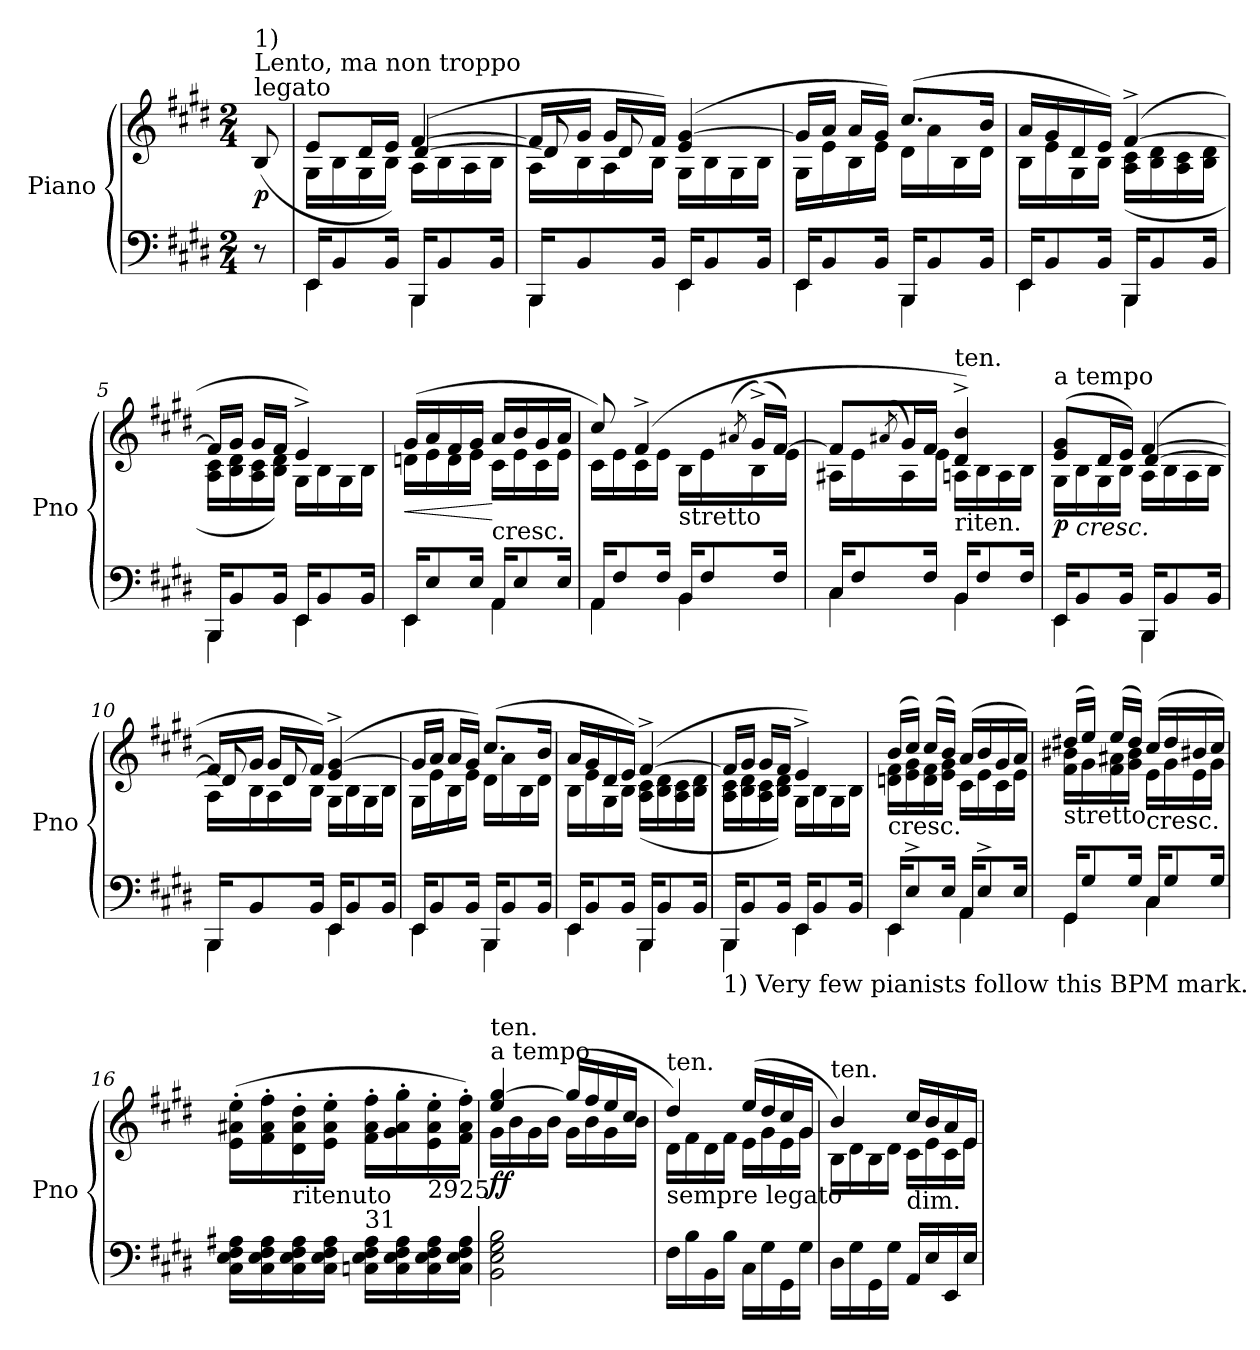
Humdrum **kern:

**kern	**kern	**dynam
*part1	*part1	*part1
*staff2	*staff1	*staff1/2
*I"Piano	*	*
*I'Pno	*	*
*clefF4	*clefG2	*
*k[f#c#g#d#]	*k[f#c#g#d#]	*
*E:	*E:	*
*M2/4	*M2/4	*
*MM100	*MM100	*
=	=	=
!	!LO:TX:a:t=legato	!
!	!LO:TX:a:t=Lento, ma non troppo	!
!	!LO:TX:a:t=1)	!
!	!	!LO:DY:b
8r	(8B/	p
=1	=1	=1
*^	*^	*
*	*	*	*^	*
16EE/KL	4EE\	8e/L	16G#\LL	4ryy	.
8BB/	.	.	16B\	.	.
.	.	16d#/L	16G#\	.	.
16BB/Jk	.	16e/JJ)	16B\JJ	.	.
16BBB/KL	4BBB\	([4f#/	16A\LL	[4d#/	.
8BB/	.	.	16B\	.	.
.	.	.	16A\	.	.
16BB/Jk	.	.	16B\JJ	.	.
=2	=2	=2	=2	=2	=2
16BBB/KL	4BBB\	16f#/LL]	16A\LL	8d#/]	.
8BB/	.	16g#/JJ	16B\	.	.
.	.	16g#/LL	16A\	8d#/	.
16BB/Jk	.	16f#/JJ)	16B\JJ	.	.
16EE/KL	4EE\	(4e/ [4g#/	16G#\LL	4ryy	.
8BB/	.	.	16B\	.	.
.	.	.	16G#\	.	.
16BB/Jk	.	.	16B\JJ	.	.
*	*	*	*v	*v	*
=3	=3	=3	=3	=3
16EE/KL	4EE\	16g#/LL]	16G#\LL	.
8BB/	.	16a/JJ	16e\	.
.	.	16a/LL	16B\	.
16BB/Jk	.	16g#/JJ)	16e\JJ	.
16BBB/KL	4BBB\	(8.cc#/L	16d#\LL	.
8BB/	.	.	16a\	.
.	.	.	16B\	.
16BB/Jk	.	16b/Jk	16d#\JJ	.
=4	=4	=4	=4	=4
16EE/KL	4EE\	16a/LL	16B\LL	.
8BB/	.	16g#/	16e\	.
.	.	16d#/	16G#\	.
16BB/Jk	.	16e/JJ)	16B\JJ	.
16BBB/KL	4BBB\	([4f#^/	(16A\ 16c#\LL	.
8BB/	.	.	16B\ 16d#\	.
.	.	.	16A\ 16c#\	.
16BB/Jk	.	.	16B\ 16d#\JJ	.
!!LO:LB:g=z	!!
=5	=5	=5	=5	=5
16BBB/KL	4BBB\	16f#/LL]	16A\ 16c#\LL	.
8BB/	.	16g#/JJ	16B\ 16d#\	.
.	.	16g#/LL	16A\ 16c#\	.
16BB/Jk	.	16f#/JJ	16B\ 16d#\JJ)	.
16EE/KL	4EE\	4e^/)	16G#\LL	.
8BB/	.	.	16B\	.
.	.	.	16G#\	.
16BB/Jk	.	.	16B\JJ	.
=6	=6	=6	=6	=6
!	!	!	!	!LO:HP:b
16EE/KL	4EE\	(16g#/LL	16dn\LL	<
8E/	.	16a/	16e\	.
.	.	16f#/	16d\	.
16E/Jk	.	16g#/JJ	16e\JJ	.
!	!	!LO:TX:b:t=cresc.	!	!
16AA/KL	4AA\	16a/LL	16c#\LL	[
8E/	.	16b/	16e\	.
.	.	16g#/	16c#\	.
16E/Jk	.	16a/JJ	16e\JJ	.
=7	=7	=7	=7	=7
16AA/KL	4AA\	8cc#/)	16c#\LL	.
8F#/	.	.	16e\	.
.	.	(4f#^/	16c#\	.
16F#/Jk	.	.	16e\JJ	.
!	!	!	!LO:TX:b:t=stretto	!
16BB/KL	4BB\	.	16B\LL	.
8F#/	.	.	16e\	.
.	.	(8qa#X/	.	.
.	.	(16g#^/LL)	16B\	.
16F#/Jk	.	[16f#/JJ)	16e\JJ	.
=8	=8	=8	=8	=8
16C#/KL	4C#\	8f#/L]	16A#X\LL	.
8F#/	.	.	16e\	.
.	.	(8qa#X/	.	.
.	.	16g#/L)	16A#\	.
16F#/Jk	.	16f#/JJ	16e\JJ	.
!	!	!LO:TX:a:t=ten.	!	!
!	!	!LO:TX:b:t=riten.	!	!
16BB/KL	4BB\	4d#/^ 4b/^)	16An\LL	.
8F#/	.	.	16B\	.
.	.	.	16A\	.
16F#/Jk	.	.	16B\JJ	.
!!LO:LB:g=z
=9	=9	=9	=9	=9
*	*	*	*^	*
!	!	!LO:TX:a:t=a tempo	!	!	!
!	!	!	!	!	!LO:DY:b
16EE/KL	4EE\	(8e/ 8g#/L	16G#\LL	4ryy	p
!	!	!	!	!	!LO:HP:b
8BB/	.	.	16B\	.	<
.	.	16d#/L	16G#\	.	.
16BB/Jk	.	16e/JJ)	16B\JJ	.	.
16BBB/KL	4BBB\	([4f#/	16A\LL	[4d#/	.
8BB/	.	.	16B\	.	.
.	.	.	16A\	.	.
16BB/Jk	.	.	16B\JJ	.	.
=10	=10	=10	=10	=10	=10
16BBB/KL	4BBB\	16f#/LL]	16A\LL	8d#/]	.
8BB/	.	16g#/JJ	16B\	.	.
.	.	16g#/LL	16A\	8d#/	.
16BB/Jk	.	16f#/JJ)	16B\JJ	.	.
16EE/KL	4EE\	(4e/^ [4g#/^	16G#\LL	4ryy	.
8BB/	.	.	16B\	.	.
.	.	.	16G#\	.	.
16BB/Jk	.	.	16B\JJ	.	.
*	*	*	*v	*v	*
=11	=11	=11	=11	=11
16EE/KL	4EE\	16g#/LL]	16G#\LL	.
8BB/	.	16a/JJ	16e\	.
.	.	16a/LL	16B\	.
16BB/Jk	.	16g#/JJ)	16e\JJ	.
16BBB/KL	4BBB\	(8.cc#/L	16d#\LL	.
8BB/	.	.	16a\	.
.	.	.	16B\	.
16BB/Jk	.	16b/Jk	16d#\JJ	.
=12	=12	=12	=12	=12
16EE/KL	4EE\	16a/LL	16B\LL	.
8BB/	.	16g#/	16e\	.
.	.	16d#/	16G#\	.
16BB/Jk	.	16e/JJ)	16B\JJ	.
16BBB/KL	4BBB\	([4f#^/	(16A\ 16c#\LL	.
8BB/	.	.	16B\ 16d#\	.
.	.	.	16A\ 16c#\	.
16BB/Jk	.	.	16B\ 16d#\JJ	.
!!LO:LB:g=z	!!
=13	=13	=13	=13	=13
!LO:TX:b:t=1) Very few pianists follow this BPM mark.	!	!	!	!
16BBB/KL	4BBB\	16f#/LL]	16A\ 16c#\LL	.
8BB/	.	16g#/JJ	16B\ 16d#\	.
.	.	16g#/LL	16A\ 16c#\	.
16BB/Jk	.	16f#/JJ	16B\ 16d#\JJ)	.
16EE/KL	4EE\	4e^/)	16G#\LL	.
8BB/	.	.	16B\	.
.	.	.	16G#\	.
16BB/Jk	.	.	16B\JJ	.
=14	=14	=14	=14	=14
!	!	!LO:TX:b:t=cresc.	!	!
16EE/KL	4EE\	(16b/LL	16dn\ 16f#\LL	.
8E^/	.	16cc#/JJ)	16e\ 16g#\	.
.	.	(16cc#/LL	16d\ 16f#\	.
16E/Jk	.	16b/JJ)	16e\ 16g#\JJ	.
16AA/KL	4AA\	(16a/LL	16c#\LL	.
8E^/	.	16b/	16e\	.
.	.	16g#/	16c#\	.
16E/Jk	.	16a/JJ)	16e\JJ	.
=15	=15	=15	=15	=15
!	!	!LO:TX:b:t=stretto	!	!
16GG#/KL	4GG#\	(16dd#X/LL	16f#\ 16b#X\LL	.
8G#/	.	16ee/JJ)	16g#\	.
.	.	(16ee/LL	16f#\ 16a#X\	.
16G#/Jk	.	16dd#/JJ)	16g#\ 16b#\JJ	.
!	!	!LO:TX:b:t=cresc.	!	!
16C#/KL	4C#\	(16cc#/LL	16e\LL	.
8G#/	.	16dd#/	16g#\	.
.	.	16b#X/	16e\	.
16G#/Jk	.	16cc#/JJ)	16g#\JJ	.
*v	*v	*	*	*
=16	=16	=16	=16
!	!LO:TX:a:t=con forza	!	!
*	*v	*v	*
16C#\ 16E\ 16F#\ 16A#X\LL	(16e\' 16a#X\' 16ee\'LL	.
16C#\ 16E\ 16F#\ 16A#\	16f#\' 16a#\' 16ff#\'	.
!	!LO:TX:b:t=ritenuto	!
16C#\ 16E\ 16F#\ 16A#\	16d#\' 16a#\' 16dd#\'	.
16C#\ 16E\ 16F#\ 16A#\JJ	16e\' 16a#\' 16ee\'JJ	.
!	!LO:TX:b:t=31	!
16Cn\ 16E\ 16F#\ 16A#\LL	16f#\' 16a#\' 16ff#\'LL	.
16C\ 16E\ 16F#\ 16A#\	16g#\' 16a#\' 16gg#\'	.
!	!LO:TX:b:t=29	!
16C\ 16E\ 16F#\ 16A#\	16e\' 16a#\' 16ee\'	.
!	!LO:TX:b:t=25	!
16C\ 16E\ 16F#\ 16A#\JJ	16f#\' 16a#\' 16ff#\'JJ)	.
!!LO:PB:g=z
=17	=17	=17
*	*^	*
!	!LO:TX:a:t=a tempo	!	!
!	!LO:TX:a:t=ten.	!	!
!	!	!	!LO:DY:b
2BB\ 2E\ 2G#\ 2B\	4ee/ [4gg#/	16g#\LL	ff
.	.	16b\	.
.	.	16g#\	.
.	.	16b\JJ	.
.	(16gg#/LL]	16g#\LL	.
.	16ff#/	16b\	.
.	16ee/	16g#\	.
.	16cc#/JJ	16b\JJ	[
=18	=18	=18	=18
!	!LO:TX:a:t=ten.	!	!
!	!LO:TX:b:t=sempre legato	!	!
16F#\LL	4dd#/)	16d#\LL	.
16B\	.	16f#\	.
16BB\	.	16d#\	.
16B\JJ	.	16f#\JJ	.
16C#\LL	(16ee/LL	16e\LL	.
16G#\	16dd#/	16g#\	.
16GG#\	16cc#/	16e\	.
16G#\JJ	16g#/JJ	16g#\JJ	.
=19	=19	=19	=19
!	!LO:TX:a:t=ten.	!	!
16D#\LL	4b/)	16B\LL	.
16G#\	.	16d#\	.
16GG#\	.	16B\	.
16G#\JJ	.	16d#\JJ	.
!	!LO:TX:b:t=dim.	!	!
16AA/LL	16cc#/LL	16c#\LL	.
16E/	16b/	16e\	.
16EE/	16a/	16c#\	.
16E/JJ	16e/JJ	16e\JJ	.
*	*v	*v	*
=	=	=
*-	*-	*-
